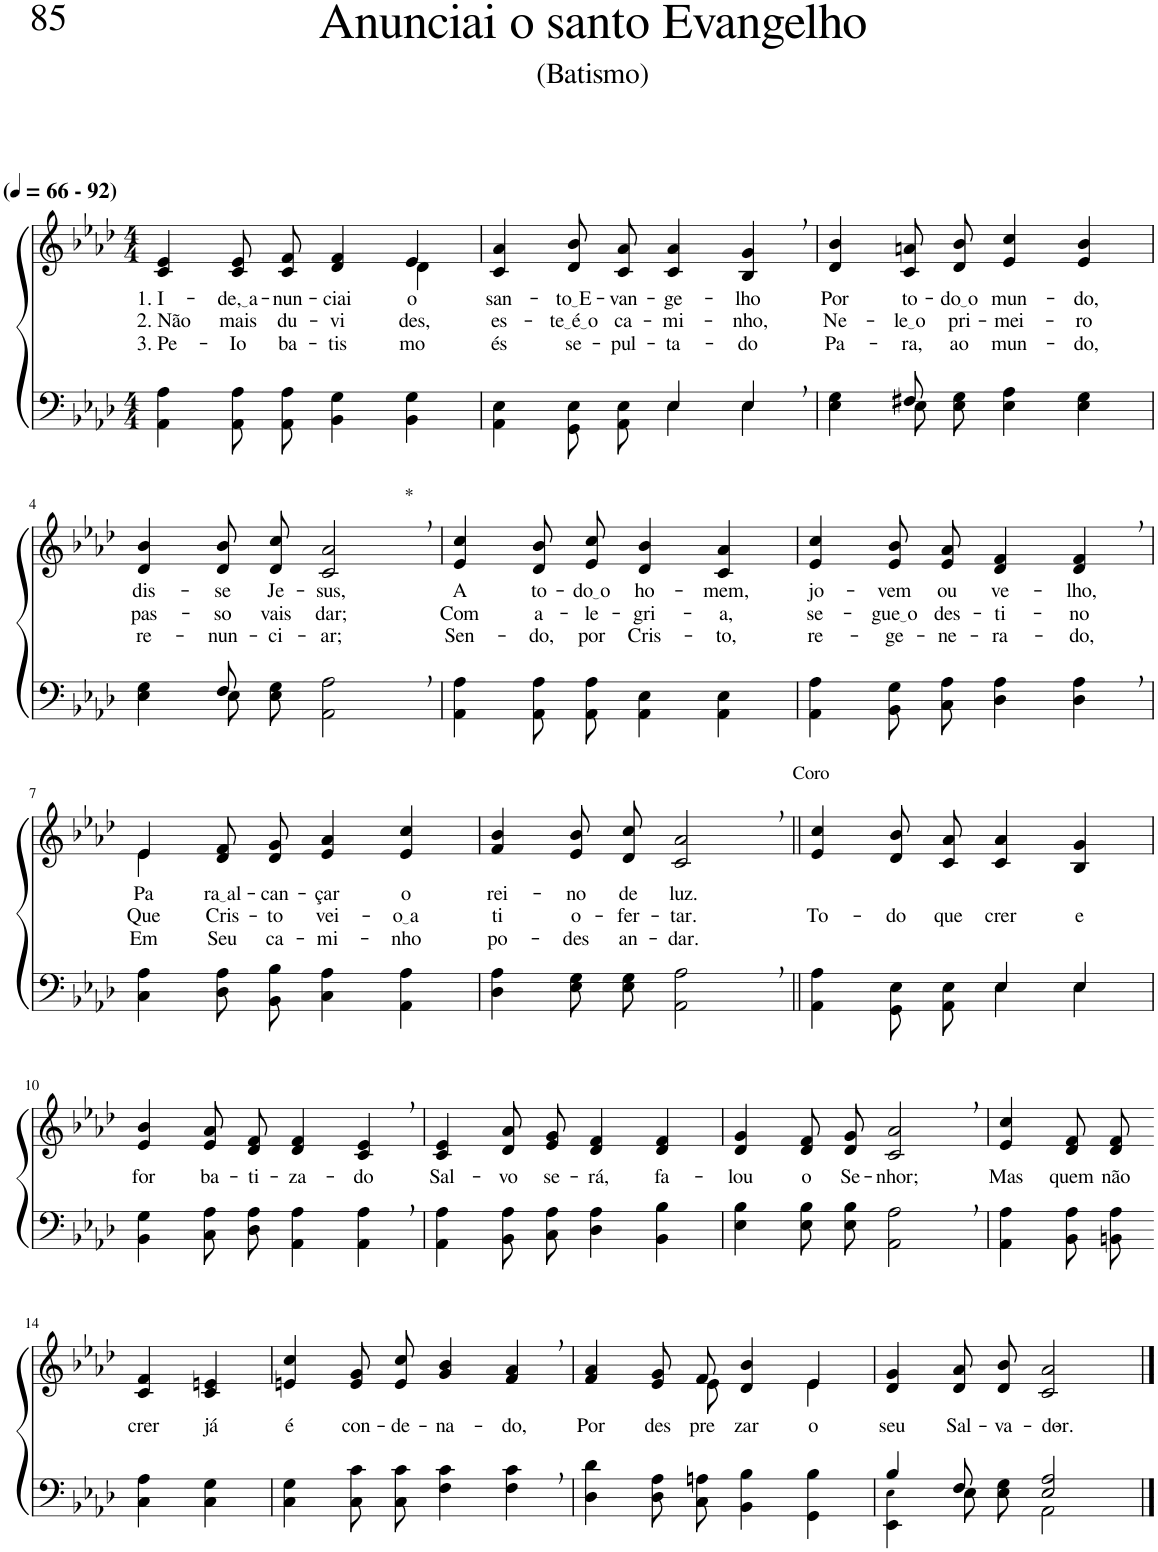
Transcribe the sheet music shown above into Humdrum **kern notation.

**kern	**kern	**text	**text	**text
*part2	*part1	*part1	*part1	*part1
*staff2	*staff1	*staff1	*staff1	*staff1
*I"Parte III e IV	*I"Parte I e II	*	*	*
*clefF4	*clefG2	*	*	*
*k[b-e-a-d-]	*k[b-e-a-d-]	*	*	*
*M4/4	*M4/4	*	*	*
*MM66	*MM66	*	*	*
=1	=1	=1	=1	=1
!	!LO:TX:a:B:t=(	!	!	!
!	!LO:TX:a:B:t=- 92)	!	!	!
!	!	!LO:LY:b	!LO:LY:b	!LO:LY:b
*	*^	*	*	*
4AA-\ 4A-\	4c/ 4e-/	2.ryy	1. I-	2. Não	3. Pe-
!	!	!	!LO:LY:b	!LO:LY:b	!LO:LY:b
8AA-\ 8A-\L	8c/ 8e-/L	.	de, a	mais	-Io
!	!	!	!LO:LY:b	!LO:LY:b	!LO:LY:b
8AA-\ 8A-\J	8c/ 8f/J	.	-nun-	du-	ba-
!	!	!	!LO:LY:b	!LO:LY:b	!LO:LY:b
4BB-\ 4G\	4d-/ 4f/	.	-ciai	-vi-	-tis-
!	!	!	!LO:LY:b	!LO:LY:b	!LO:LY:b
4BB-\ 4G\	4e-/	4d-\	o	-des,	-mo
=2	=2	=2	=2	=2	=2
*^	*	*	*	*	*
!	!	!	!	!LO:LY:b	!LO:LY:b	!LO:LY:b
*	*	*v	*v	*	*	*
2ryy	4AA-\ 4E-\	4c/ 4a-/	san-	es-	és
!	!	!	!LO:LY:b	!LO:LY:b	!LO:LY:b
.	8GG/ 8E-/L	8d-/ 8b-/L	to E	te é o	se-
!	!	!	!LO:LY:b	!LO:LY:b	!LO:LY:b
.	8AA-/ 8E-/J	8c/ 8a-/J	-van-	ca-	-pul-
!	!	!	!LO:LY:b	!LO:LY:b	!LO:LY:b
4E-/	4E-\	4c/ 4a-/	-ge-	-mi-	-ta-
!	!	!	!LO:LY:b	!LO:LY:b	!LO:LY:b
4E-,/	4E-\	4B-/, 4g/,	-lho	-nho,	-do
=3	=3	=3	=3	=3	=3
!	!	!	!LO:LY:b	!LO:LY:b	!LO:LY:b
4ryy	4E-\ 4G\	4d-/ 4b-/	Por	Ne-	Pa-
!	!	!	!LO:LY:b	!LO:LY:b	!LO:LY:b
8F#X/	8E-\L	8c/ 8an/L	to-	le o	-ra,
!	!	!	!LO:LY:b	!LO:LY:b	!LO:LY:b
2ryy	8E-\ 8G\J	8d-/ 8b-/J	do o	pri-	ao
!	!	!	!LO:LY:b	!LO:LY:b	!LO:LY:b
.	4E-\ 4A-\	4e-/ 4cc/	mun-	-mei-	mun-
!	!	!	!LO:LY:b	!LO:LY:b	!LO:LY:b
.	4E-\ 4G\	4e-/ 4b-/	-do,	-ro	-do,
8ryy	.	.	.	.	.
!!LO:LB:g=z
=4	=4	=4	=4	=4	=4
!	!	!	!LO:LY:b	!LO:LY:b	!LO:LY:b
4ryy	4E-\ 4G\	4d-/ 4b-/	dis-	pas-	re-
!	!	!	!LO:LY:b	!LO:LY:b	!LO:LY:b
8F/	8E-\L	8d-/ 8b-/L	-se	-so	-nun-
!	!	!	!LO:LY:b	!LO:LY:b	!LO:LY:b
2ryy	8E-\ 8G\J	8d-/ 8cc/J	Je-	vais	-ci-
!	!	!LO:TX:a:t=*	!	!	!
!	!	!	!LO:LY:b	!LO:LY:b	!LO:LY:b
.	2AA-\ 2A-\	2c/, 2a-/,	-sus,	dar;	-ar;
8ryy	.	.	.	.	.
*v	*v	*	*	*	*
=5	=5	=5	=5	=5
!	!	!LO:LY:b	!LO:LY:b	!LO:LY:b
4AA-\ 4A-\	4e-/ 4cc/	A	Com	Sen-
!	!	!LO:LY:b	!LO:LY:b	!LO:LY:b
8AA-\ 8A-\L	8d-/ 8b-/L	to-	a-	-do,
!	!	!LO:LY:b	!LO:LY:b	!LO:LY:b
8AA-\ 8A-\J	8e-/ 8cc/J	do o	-le-	por
!	!	!LO:LY:b	!LO:LY:b	!LO:LY:b
4AA-\ 4E-\	4d-/ 4b-/	ho-	-gri-	Cris-
!	!	!LO:LY:b	!LO:LY:b	!LO:LY:b
4AA-\ 4E-\	4c/ 4a-/	-mem,	-a,	-to,
=6	=6	=6	=6	=6
!	!	!LO:LY:b	!LO:LY:b	!LO:LY:b
4AA-\ 4A-\	4e-/ 4cc/	jo-	se-	re-
!	!	!LO:LY:b	!LO:LY:b	!LO:LY:b
8BB-\ 8G\L	8e-/ 8b-/L	-vem	gue o	-ge-
!	!	!LO:LY:b	!LO:LY:b	!LO:LY:b
8C\ 8A-\J	8e-/ 8a-/J	ou	des-	-ne-
!	!	!LO:LY:b	!LO:LY:b	!LO:LY:b
4D-\ 4A-\	4d-/ 4f/	ve-	-ti-	-ra-
!	!	!LO:LY:b	!LO:LY:b	!LO:LY:b
4D-\, 4A-\,	4d-/, 4f/,	-lho,	-no	-do,
!!LO:LB:g=z
=7	=7	=7	=7	=7
*	*^	*	*	*
!	!	!	!LO:LY:b	!LO:LY:b	!LO:LY:b
4C\ 4A-\	4e-/	4e-\	Pa-	Que	Em
!	!	!	!LO:LY:b	!LO:LY:b	!LO:LY:b
8D-\ 8A-\L	8d-/ 8f/L	2.ryy	ra al	Cris-	Seu
!	!	!	!LO:LY:b	!LO:LY:b	!LO:LY:b
8BB-\ 8B-\J	8d-/ 8g/J	.	-can-	-to	ca-
!	!	!	!LO:LY:b	!LO:LY:b	!LO:LY:b
4C\ 4A-\	4e-/ 4a-/	.	-çar	vei-	-mi-
!	!	!	!LO:LY:b	!LO:LY:b	!LO:LY:b
4AA-\ 4A-\	4e-/ 4cc/	.	o	o a	-nho
*	*v	*v	*	*	*
=8	=8	=8	=8	=8
!	!	!LO:LY:b	!LO:LY:b	!LO:LY:b
4D-\ 4A-\	4f/ 4b-/	rei-	ti	po-
!	!	!LO:LY:b	!LO:LY:b	!LO:LY:b
8E-\ 8G\L	8e-/ 8b-/L	-no	o-	-des
!	!	!LO:LY:b	!LO:LY:b	!LO:LY:b
8E-\ 8G\J	8d-/ 8cc/J	de	-fer-	an-
!	!LO:TX:a:t=Coro	!	!	!
!	!	!LO:LY:b	!LO:LY:b	!LO:LY:b
2AA-\, 2A-\,	2c/, 2a-/,	luz.	-tar.	-dar.
=9||	=9||	=9||	=9||	=9||
*^	*	*	*	*
!	!	!	!	!LO:LY:b	!
2ryy	4AA-\ 4A-\	4e-/ 4cc/	.	To-	.
!	!	!	!	!LO:LY:b	!
.	8GG/ 8E-/L	8d-/ 8b-/L	.	-do	.
!	!	!	!	!LO:LY:b	!
.	8AA-/ 8E-/J	8c/ 8a-/J	.	que	.
!	!	!	!	!LO:LY:b	!
4E-/	4E-\	4c/ 4a-/	.	crer	.
!	!	!	!	!LO:LY:b	!
4E-/	4E-\	4B-/ 4g/	.	e	.
!!LO:LB:g=z
=10	=10	=10	=10	=10	=10
!	!	!	!LO:LY:b	!	!
*v	*v	*	*	*	*
4BB-\ 4G\	4e-/ 4b-/	for	.	.
!	!	!LO:LY:b	!	!
8C\ 8A-\L	8e-/ 8a-/L	ba-	.	.
!	!	!LO:LY:b	!	!
8D-\ 8A-\J	8d-/ 8f/J	-ti-	.	.
!	!	!LO:LY:b	!	!
4AA-\ 4A-\	4d-/ 4f/	-za-	.	.
!	!	!LO:LY:b	!	!
4AA-\, 4A-\,	4c/, 4e-/,	-do	.	.
=11	=11	=11	=11	=11
!	!	!LO:LY:b	!	!
4AA-\ 4A-\	4c/ 4e-/	Sal-	.	.
!	!	!LO:LY:b	!	!
8BB-\ 8A-\L	8d-/ 8a-/L	-vo	.	.
!	!	!LO:LY:b	!	!
8C\ 8A-\J	8e-/ 8g/J	se-	.	.
!	!	!LO:LY:b	!	!
4D-\ 4A-\	4d-/ 4f/	-rá,	.	.
!	!	!LO:LY:b	!	!
4BB-\ 4B-\	4d-/ 4f/	fa-	.	.
=12	=12	=12	=12	=12
!	!	!LO:LY:b	!	!
4E-\ 4B-\	4d-/ 4g/	-lou	.	.
!	!	!LO:LY:b	!	!
8E-\ 8B-\L	8d-/ 8f/L	o	.	.
!	!	!LO:LY:b	!	!
8E-\ 8B-\J	8d-/ 8g/J	Se-	.	.
!	!	!LO:LY:b	!	!
2AA-\, 2A-\,	2c/, 2a-/,	-nhor;	.	.
=13	=13	=13	=13	=13
!	!	!LO:LY:b	!	!
4AA-\ 4A-\	4e-/ 4cc/	Mas	.	.
!	!	!LO:LY:b	!	!
8BB-\ 8A-\L	8d-/ 8f/L	quem	.	.
!	!	!LO:LY:b	!	!
8BBn\ 8A-\J	8d-/ 8f/J	não	.	.
!!LO:LB:g=z
=14-	=14-	=14-	=14-	=14-
!	!	!LO:LY:b	!	!
4C\ 4A-\	4c/ 4f/	crer	.	.
!	!	!LO:LY:b	!	!
4C\ 4G\	4c/ 4en/	já	.	.
=15	=15	=15	=15	=15
!	!	!LO:LY:b	!	!
4C\ 4G\	4en/ 4cc/	é	.	.
!	!	!LO:LY:b	!	!
8C\ 8c\L	8e/ 8g/L	con-	.	.
!	!	!LO:LY:b	!	!
8C\ 8c\J	8e/ 8cc/J	-de-	.	.
!	!	!LO:LY:b	!	!
4F\ 4c\	4g/ 4b-/	-na-	.	.
!	!	!LO:LY:b	!	!
4F\, 4c\,	4f/, 4a-/,	-do,	.	.
=16	=16	=16	=16	=16
!	!	!LO:LY:b	!	!
*	*^	*	*	*
4D-\ 4d-\	4f/ 4a-/	4.ryy	Por	.	.
!	!	!	!LO:LY:b	!	!
8D-\ 8A-\L	8e-/ 8g/L	.	des-	.	.
!	!	!	!LO:LY:b	!	!
8C\ 8An\J	8f/J	8e-\	-pre-	.	.
!	!	!	!LO:LY:b	!	!
4BB-\ 4B-\	4d-/ 4b-/	4ryy	-zar	.	.
!	!	!	!LO:LY:b	!	!
4GG\ 4B-\	4e-/	4e-\	o	.	.
=17	=17	=17	=17	=17	=17
*^	*	*	*	*	*
!	!	!	!	!LO:LY:b	!	!
*	*	*v	*v	*	*	*
4B-/	4EE-\ 4E-!\	4d-/ 4g/	seu	.	.
!	!	!	!LO:LY:b	!	!
8F/	8E-\L	8d-/ 8a-/L	Sal-	.	.
!	!	!	!LO:LY:b	!	!
8ryy	8E-\ 8G\J	8d-/ 8b-/J	-va-	.	.
!	!	!	!LO:LY:b	!	!
2E-/ 2A-/	2AA-\	2c/ 2a-/	-dor.-	.	.
*v	*v	*	*	*	*
==	==	==	==	==
*-	*-	*-	*-	*-
